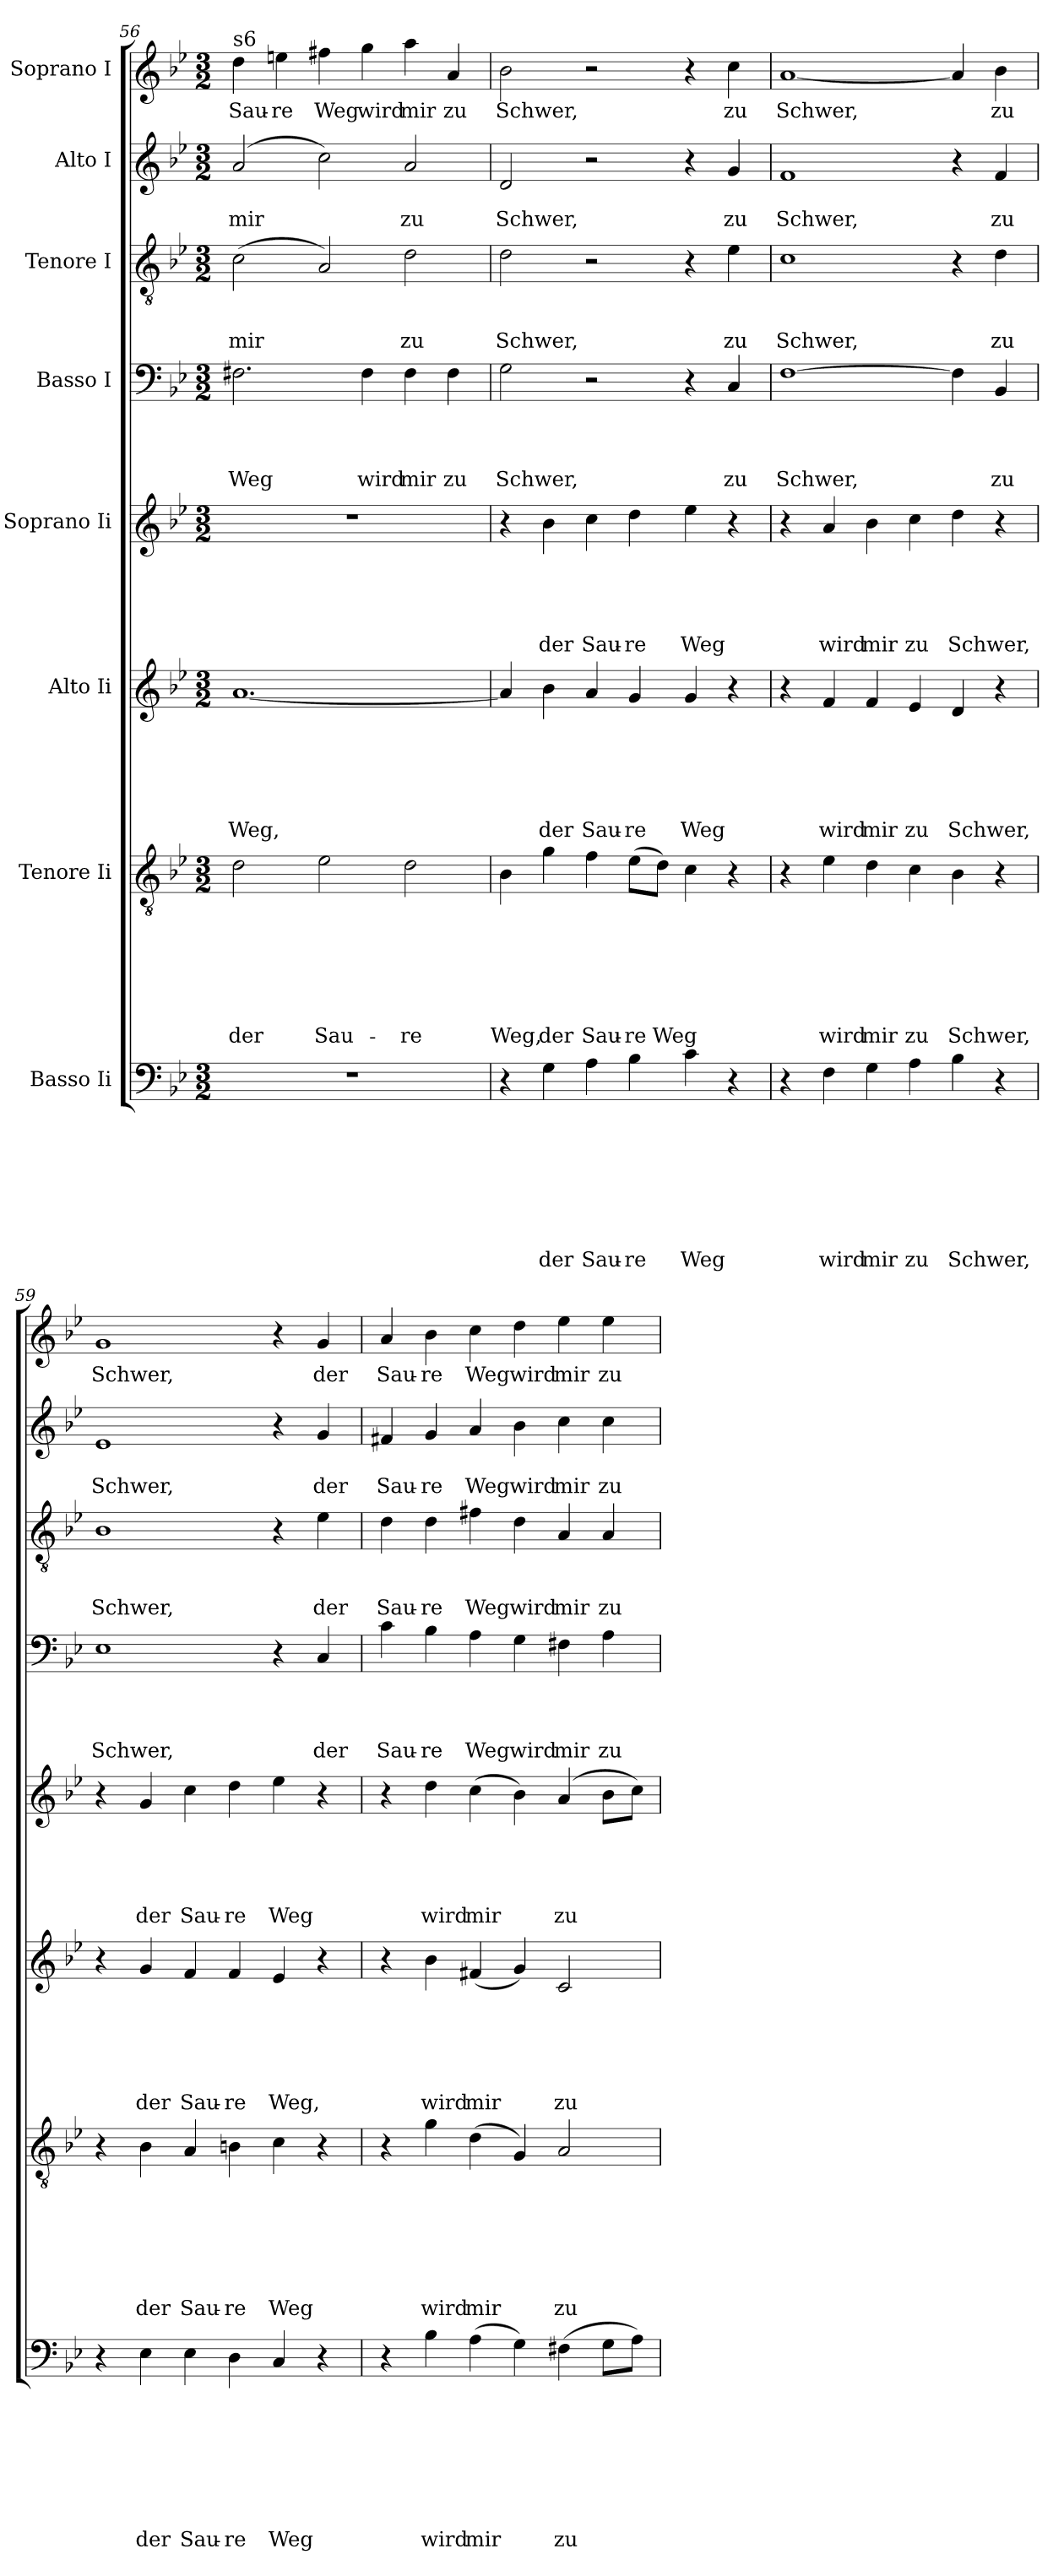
**kern	**text	**text	**text	**text	**text	**text	**text	**text	**kern	**text	**text	**text	**text	**text	**text	**text	**kern	**text	**text	**text	**text	**text	**text	**kern	**text	**text	**text	**text	**text	**kern	**text	**text	**text	**text	**kern	**text	**text	**text	**kern	**text	**text	**kern	**text
*part8	*part8	*part8	*part8	*part8	*part8	*part8	*part8	*part8	*part7	*part7	*part7	*part7	*part7	*part7	*part7	*part7	*part6	*part6	*part6	*part6	*part6	*part6	*part6	*part5	*part5	*part5	*part5	*part5	*part5	*part4	*part4	*part4	*part4	*part4	*part3	*part3	*part3	*part3	*part2	*part2	*part2	*part1	*part1
*staff8	*staff8	*staff8	*staff8	*staff8	*staff8	*staff8	*staff8	*staff8	*staff7	*staff7	*staff7	*staff7	*staff7	*staff7	*staff7	*staff7	*staff6	*staff6	*staff6	*staff6	*staff6	*staff6	*staff6	*staff5	*staff5	*staff5	*staff5	*staff5	*staff5	*staff4	*staff4	*staff4	*staff4	*staff4	*staff3	*staff3	*staff3	*staff3	*staff2	*staff2	*staff2	*staff1	*staff1
*I"Basso Ii	*	*	*	*	*	*	*	*	*I"Tenore Ii	*	*	*	*	*	*	*	*I"Alto Ii	*	*	*	*	*	*	*I"Soprano Ii	*	*	*	*	*	*I"Basso I	*	*	*	*	*I"Tenore I	*	*	*	*I"Alto I	*	*	*I"Soprano I	*
!!LO:LB:g=z
*clefF4	*	*	*	*	*	*	*	*	*clefGv2	*	*	*	*	*	*	*	*clefG2	*	*	*	*	*	*	*clefG2	*	*	*	*	*	*clefF4	*	*	*	*	*clefGv2	*	*	*	*clefG2	*	*	*clefG2	*
*k[b-e-]	*	*	*	*	*	*	*	*	*k[b-e-]	*	*	*	*	*	*	*	*k[b-e-]	*	*	*	*	*	*	*k[b-e-]	*	*	*	*	*	*k[b-e-]	*	*	*	*	*k[b-e-]	*	*	*	*k[b-e-]	*	*	*k[b-e-]	*
*B-:	*	*	*	*	*	*	*	*	*B-:	*	*	*	*	*	*	*	*B-:	*	*	*	*	*	*	*B-:	*	*	*	*	*	*B-:	*	*	*	*	*B-:	*	*	*	*B-:	*	*	*B-:	*
*M3/2	*	*	*	*	*	*	*	*	*M3/2	*	*	*	*	*	*	*	*M3/2	*	*	*	*	*	*	*M3/2	*	*	*	*	*	*M3/2	*	*	*	*	*M3/2	*	*	*	*M3/2	*	*	*M3/2	*
=56	=56	=56	=56	=56	=56	=56	=56	=56	=56	=56	=56	=56	=56	=56	=56	=56	=56	=56	=56	=56	=56	=56	=56	=56	=56	=56	=56	=56	=56	=56	=56	=56	=56	=56	=56	=56	=56	=56	=56	=56	=56	=56	=56
!	!	!	!	!	!	!	!	!	!	!	!	!	!	!	!	!	!	!	!	!	!	!	!	!	!	!	!	!	!	!	!	!	!	!	!	!	!	!	!	!	!	!LO:TX:a:t=s6	!
!LO:N:vis=1	!	!	!	!	!	!	!	!	!	!	!	!	!	!	!	!LO:LY:b	!	!	!	!	!	!	!LO:LY:b	!LO:N:vis=1	!	!	!	!	!	!	!	!	!	!LO:LY:b	!	!	!	!LO:LY:b	!	!	!LO:LY:b	!	!LO:LY:b
1.r	.	.	.	.	.	.	.	.	2d\	.	.	.	.	.	.	der	[<1.a	.	.	.	.	.	Weg,	1.r	.	.	.	.	.	2.F#X\	.	.	.	Weg	(>2c\	.	.	mir	(2a/	.	mir	4dd\	Sau-
!	!	!	!	!	!	!	!	!	!	!	!	!	!	!	!	!	!	!	!	!	!	!	!	!	!	!	!	!	!	!	!	!	!	!	!	!	!	!	!	!	!	!	!LO:LY:b
.	.	.	.	.	.	.	.	.	.	.	.	.	.	.	.	.	.	.	.	.	.	.	.	.	.	.	.	.	.	.	.	.	.	.	.	.	.	.	.	.	.	4een\	-re
!	!	!	!	!	!	!	!	!	!	!	!	!	!	!	!	!LO:LY:b	!	!	!	!	!	!	!	!	!	!	!	!	!	!	!	!	!	!	!	!	!	!	!	!	!	!	!LO:LY:b
.	.	.	.	.	.	.	.	.	2e-\	.	.	.	.	.	.	Sau-	.	.	.	.	.	.	.	.	.	.	.	.	.	.	.	.	.	.	2A/)	.	.	.	2cc\)	.	.	4ff#X\	Weg
!	!	!	!	!	!	!	!	!	!	!	!	!	!	!	!	!	!	!	!	!	!	!	!	!	!	!	!	!	!	!	!	!	!	!LO:LY:b	!	!	!	!	!	!	!	!	!LO:LY:b
.	.	.	.	.	.	.	.	.	.	.	.	.	.	.	.	.	.	.	.	.	.	.	.	.	.	.	.	.	.	4F#\	.	.	.	wird	.	.	.	.	.	.	.	4gg\	wird
!	!	!	!	!	!	!	!	!	!	!	!	!	!	!	!	!LO:LY:b	!	!	!	!	!	!	!	!	!	!	!	!	!	!	!	!	!	!LO:LY:b	!	!	!	!LO:LY:b	!	!	!LO:LY:b	!	!LO:LY:b
.	.	.	.	.	.	.	.	.	2d\	.	.	.	.	.	.	-re	.	.	.	.	.	.	.	.	.	.	.	.	.	4F#\	.	.	.	mir	2d\	.	.	zu	2a/	.	zu	4aa\	mir
!	!	!	!	!	!	!	!	!	!	!	!	!	!	!	!	!	!	!	!	!	!	!	!	!	!	!	!	!	!	!	!	!	!	!LO:LY:b	!	!	!	!	!	!	!	!	!LO:LY:b
.	.	.	.	.	.	.	.	.	.	.	.	.	.	.	.	.	.	.	.	.	.	.	.	.	.	.	.	.	.	4F#\	.	.	.	zu	.	.	.	.	.	.	.	4a/	zu
=57	=57	=57	=57	=57	=57	=57	=57	=57	=57	=57	=57	=57	=57	=57	=57	=57	=57	=57	=57	=57	=57	=57	=57	=57	=57	=57	=57	=57	=57	=57	=57	=57	=57	=57	=57	=57	=57	=57	=57	=57	=57	=57	=57
!	!	!	!	!	!	!	!	!	!	!	!	!	!	!	!	!LO:LY:b	!	!	!	!	!	!	!	!	!	!	!	!	!	!	!	!	!	!LO:LY:b	!	!	!	!LO:LY:b	!	!	!LO:LY:b	!	!LO:LY:b
4r	.	.	.	.	.	.	.	.	4B-\	.	.	.	.	.	.	Weg,	4a/]	.	.	.	.	.	.	4r	.	.	.	.	.	2G\	.	.	.	Schwer,	2d\	.	.	Schwer,	2d/	.	Schwer,	2b-\	Schwer,
!	!	!	!	!	!	!	!	!LO:LY:b	!	!	!	!	!	!	!	!LO:LY:b	!	!	!	!	!	!	!LO:LY:b	!	!	!	!	!	!LO:LY:b	!	!	!	!	!	!	!	!	!	!	!	!	!	!
4G\	.	.	.	.	.	.	.	der	4g\	.	.	.	.	.	.	der	4b-\	.	.	.	.	.	der	4b-\	.	.	.	.	der	.	.	.	.	.	.	.	.	.	.	.	.	.	.
!	!	!	!	!	!	!	!	!LO:LY:b	!	!	!	!	!	!	!	!LO:LY:b	!	!	!	!	!	!	!LO:LY:b	!	!	!	!	!	!LO:LY:b	!	!	!	!	!	!	!	!	!	!	!	!	!	!
4A\	.	.	.	.	.	.	.	Sau-	4f\	.	.	.	.	.	.	Sau-	4a/	.	.	.	.	.	Sau-	4cc\	.	.	.	.	Sau-	2r	.	.	.	.	2r	.	.	.	2r	.	.	2r	.
!	!	!	!	!	!	!	!	!LO:LY:b	!	!	!	!	!	!	!	!LO:LY:b	!	!	!	!	!	!	!LO:LY:b	!	!	!	!	!	!LO:LY:b	!	!	!	!	!	!	!	!	!	!	!	!	!	!
4B-\	.	.	.	.	.	.	.	-re	(>8e-\L	.	.	.	.	.	.	-re	4g/	.	.	.	.	.	-re	4dd\	.	.	.	.	-re	.	.	.	.	.	.	.	.	.	.	.	.	.	.
!	!	!	!	!	!	!	!	!	!	!	!	!	!	!	!	!LO:LY:b	!	!	!	!	!	!	!	!	!	!	!	!	!	!	!	!	!	!	!	!	!	!	!	!	!	!	!
.	.	.	.	.	.	.	.	.	8d\J)	.	.	.	.	.	.	Weg	.	.	.	.	.	.	.	.	.	.	.	.	.	.	.	.	.	.	.	.	.	.	.	.	.	.	.
!	!	!	!	!	!	!	!	!LO:LY:b	!	!	!	!	!	!	!	!	!	!	!	!	!	!	!LO:LY:b	!	!	!	!	!	!LO:LY:b	!	!	!	!	!	!	!	!	!	!	!	!	!	!
4c\	.	.	.	.	.	.	.	Weg	4c\	.	.	.	.	.	.	.	4g/	.	.	.	.	.	Weg	4ee-\	.	.	.	.	Weg	4r	.	.	.	.	4r	.	.	.	4r	.	.	4r	.
!	!	!	!	!	!	!	!	!	!	!	!	!	!	!	!	!	!	!	!	!	!	!	!	!	!	!	!	!	!	!	!	!	!	!LO:LY:b	!	!	!	!LO:LY:b	!	!	!LO:LY:b	!	!LO:LY:b
4r	.	.	.	.	.	.	.	.	4r	.	.	.	.	.	.	.	4r	.	.	.	.	.	.	4r	.	.	.	.	.	4C/	.	.	.	zu	4e-\	.	.	zu	4g/	.	zu	4cc\	zu
=58	=58	=58	=58	=58	=58	=58	=58	=58	=58	=58	=58	=58	=58	=58	=58	=58	=58	=58	=58	=58	=58	=58	=58	=58	=58	=58	=58	=58	=58	=58	=58	=58	=58	=58	=58	=58	=58	=58	=58	=58	=58	=58	=58
!	!	!	!	!	!	!	!	!	!	!	!	!	!	!	!	!	!	!	!	!	!	!	!	!	!	!	!	!	!	!	!	!	!	!LO:LY:b	!	!	!	!LO:LY:b	!	!	!LO:LY:b	!	!LO:LY:b
4r	.	.	.	.	.	.	.	.	4r	.	.	.	.	.	.	.	4r	.	.	.	.	.	.	4r	.	.	.	.	.	[>1F	.	.	.	Schwer,	1c	.	.	Schwer,	1f	.	Schwer,	[<1a	Schwer,
!	!	!	!	!	!	!	!	!LO:LY:b	!	!	!	!	!	!	!	!LO:LY:b	!	!	!	!	!	!	!LO:LY:b	!	!	!	!	!	!LO:LY:b	!	!	!	!	!	!	!	!	!	!	!	!	!	!
4F\	.	.	.	.	.	.	.	wird	4e-\	.	.	.	.	.	.	wird	4f/	.	.	.	.	.	wird	4a/	.	.	.	.	wird	.	.	.	.	.	.	.	.	.	.	.	.	.	.
!	!	!	!	!	!	!	!	!LO:LY:b	!	!	!	!	!	!	!	!LO:LY:b	!	!	!	!	!	!	!LO:LY:b	!	!	!	!	!	!LO:LY:b	!	!	!	!	!	!	!	!	!	!	!	!	!	!
4G\	.	.	.	.	.	.	.	mir	4d\	.	.	.	.	.	.	mir	4f/	.	.	.	.	.	mir	4b-\	.	.	.	.	mir	.	.	.	.	.	.	.	.	.	.	.	.	.	.
!	!	!	!	!	!	!	!	!LO:LY:b	!	!	!	!	!	!	!	!LO:LY:b	!	!	!	!	!	!	!LO:LY:b	!	!	!	!	!	!LO:LY:b	!	!	!	!	!	!	!	!	!	!	!	!	!	!
4A\	.	.	.	.	.	.	.	zu	4c\	.	.	.	.	.	.	zu	4e-/	.	.	.	.	.	zu	4cc\	.	.	.	.	zu	.	.	.	.	.	.	.	.	.	.	.	.	.	.
!	!	!	!	!	!	!	!	!LO:LY:b	!	!	!	!	!	!	!	!LO:LY:b	!	!	!	!	!	!	!LO:LY:b	!	!	!	!	!	!LO:LY:b	!	!	!	!	!	!	!	!	!	!	!	!	!	!
4B-\	.	.	.	.	.	.	.	Schwer,	4B-\	.	.	.	.	.	.	Schwer,	4d/	.	.	.	.	.	Schwer,	4dd\	.	.	.	.	Schwer,	4F\]	.	.	.	.	4r	.	.	.	4r	.	.	4a/]	.
!	!	!	!	!	!	!	!	!	!	!	!	!	!	!	!	!	!	!	!	!	!	!	!	!	!	!	!	!	!	!	!	!	!	!LO:LY:b	!	!	!	!LO:LY:b	!	!	!LO:LY:b	!	!LO:LY:b
4r	.	.	.	.	.	.	.	.	4r	.	.	.	.	.	.	.	4r	.	.	.	.	.	.	4r	.	.	.	.	.	4BB-/	.	.	.	zu	4d\	.	.	zu	4f/	.	zu	4b-\	zu
=59	=59	=59	=59	=59	=59	=59	=59	=59	=59	=59	=59	=59	=59	=59	=59	=59	=59	=59	=59	=59	=59	=59	=59	=59	=59	=59	=59	=59	=59	=59	=59	=59	=59	=59	=59	=59	=59	=59	=59	=59	=59	=59	=59
!	!	!	!	!	!	!	!	!	!	!	!	!	!	!	!	!	!	!	!	!	!	!	!	!	!	!	!	!	!	!	!	!	!	!LO:LY:b	!	!	!	!LO:LY:b	!	!	!LO:LY:b	!	!LO:LY:b
4r	.	.	.	.	.	.	.	.	4r	.	.	.	.	.	.	.	4r	.	.	.	.	.	.	4r	.	.	.	.	.	1E-	.	.	.	Schwer,	1B-	.	.	Schwer,	1e-	.	Schwer,	1g	Schwer,
!	!	!	!	!	!	!	!	!LO:LY:b	!	!	!	!	!	!	!	!LO:LY:b	!	!	!	!	!	!	!LO:LY:b	!	!	!	!	!	!LO:LY:b	!	!	!	!	!	!	!	!	!	!	!	!	!	!
4E-\	.	.	.	.	.	.	.	der	4B-\	.	.	.	.	.	.	der	4g/	.	.	.	.	.	der	4g/	.	.	.	.	der	.	.	.	.	.	.	.	.	.	.	.	.	.	.
!	!	!	!	!	!	!	!	!LO:LY:b	!	!	!	!	!	!	!	!LO:LY:b	!	!	!	!	!	!	!LO:LY:b	!	!	!	!	!	!LO:LY:b	!	!	!	!	!	!	!	!	!	!	!	!	!	!
4E-\	.	.	.	.	.	.	.	Sau-	4A/	.	.	.	.	.	.	Sau-	4f/	.	.	.	.	.	Sau-	4cc\	.	.	.	.	Sau-	.	.	.	.	.	.	.	.	.	.	.	.	.	.
!	!	!	!	!	!	!	!	!LO:LY:b	!	!	!	!	!	!	!	!LO:LY:b	!	!	!	!	!	!	!LO:LY:b	!	!	!	!	!	!LO:LY:b	!	!	!	!	!	!	!	!	!	!	!	!	!	!
4D\	.	.	.	.	.	.	.	-re	4Bn\	.	.	.	.	.	.	-re	4f/	.	.	.	.	.	-re	4dd\	.	.	.	.	-re	.	.	.	.	.	.	.	.	.	.	.	.	.	.
!	!	!	!	!	!	!	!	!LO:LY:b	!	!	!	!	!	!	!	!LO:LY:b	!	!	!	!	!	!	!LO:LY:b	!	!	!	!	!	!LO:LY:b	!	!	!	!	!	!	!	!	!	!	!	!	!	!
4C/	.	.	.	.	.	.	.	Weg	4c\	.	.	.	.	.	.	Weg	4e-/	.	.	.	.	.	Weg,	4ee-\	.	.	.	.	Weg	4r	.	.	.	.	4r	.	.	.	4r	.	.	4r	.
!	!	!	!	!	!	!	!	!	!	!	!	!	!	!	!	!	!	!	!	!	!	!	!	!	!	!	!	!	!	!	!	!	!	!LO:LY:b	!	!	!	!LO:LY:b	!	!	!LO:LY:b	!	!LO:LY:b
4r	.	.	.	.	.	.	.	.	4r	.	.	.	.	.	.	.	4r	.	.	.	.	.	.	4r	.	.	.	.	.	4C/	.	.	.	der	4e-\	.	.	der	4g/	.	der	4g/	der
!!LO:PB:g=z
=60	=60	=60	=60	=60	=60	=60	=60	=60	=60	=60	=60	=60	=60	=60	=60	=60	=60	=60	=60	=60	=60	=60	=60	=60	=60	=60	=60	=60	=60	=60	=60	=60	=60	=60	=60	=60	=60	=60	=60	=60	=60	=60	=60
!	!	!	!	!	!	!	!	!	!	!	!	!	!	!	!	!	!	!	!	!	!	!	!	!	!	!	!	!	!	!	!	!	!	!LO:LY:b	!	!	!	!LO:LY:b	!	!	!LO:LY:b	!	!LO:LY:b
4r	.	.	.	.	.	.	.	.	4r	.	.	.	.	.	.	.	4r	.	.	.	.	.	.	4r	.	.	.	.	.	4c\	.	.	.	Sau-	4d\	.	.	Sau-	4f#X/	.	Sau-	4a/	Sau-
!	!	!	!	!	!	!	!	!LO:LY:b	!	!	!	!	!	!	!	!LO:LY:b	!	!	!	!	!	!	!LO:LY:b	!	!	!	!	!	!LO:LY:b	!	!	!	!	!LO:LY:b	!	!	!	!LO:LY:b	!	!	!LO:LY:b	!	!LO:LY:b
4B-\	.	.	.	.	.	.	.	wird	4g\	.	.	.	.	.	.	wird	4b-\	.	.	.	.	.	wird	4dd\	.	.	.	.	wird	4B-\	.	.	.	-re	4d\	.	.	-re	4g/	.	-re	4b-\	-re
!	!	!	!	!	!	!	!	!LO:LY:b	!	!	!	!	!	!	!	!LO:LY:b	!	!	!	!	!	!	!LO:LY:b	!	!	!	!	!	!LO:LY:b	!	!	!	!	!LO:LY:b	!	!	!	!LO:LY:b	!	!	!LO:LY:b	!	!LO:LY:b
(>4A\	.	.	.	.	.	.	.	mir	(>4d\	.	.	.	.	.	.	mir	(<4f#X/	.	.	.	.	.	mir	(>4cc\	.	.	.	.	mir	4A\	.	.	.	Weg	4f#X\	.	.	Weg	4a/	.	Weg	4cc\	Weg
!	!	!	!	!	!	!	!	!	!	!	!	!	!	!	!	!	!	!	!	!	!	!	!	!	!	!	!	!	!	!	!	!	!	!LO:LY:b	!	!	!	!LO:LY:b	!	!	!LO:LY:b	!	!LO:LY:b
4G\)	.	.	.	.	.	.	.	.	4G/)	.	.	.	.	.	.	.	4g/)	.	.	.	.	.	.	4b-\)	.	.	.	.	.	4G\	.	.	.	wird	4d\	.	.	wird	4b-\	.	wird	4dd\	wird
!	!	!	!	!	!	!	!	!LO:LY:b	!	!	!	!	!	!	!	!LO:LY:b	!	!	!	!	!	!	!LO:LY:b	!	!	!	!	!	!LO:LY:b	!	!	!	!	!LO:LY:b	!	!	!	!LO:LY:b	!	!	!LO:LY:b	!	!LO:LY:b
(>4F#X\	.	.	.	.	.	.	.	zu	2A/	.	.	.	.	.	.	zu	2c/	.	.	.	.	.	zu	(4a/	.	.	.	.	zu	4F#X\	.	.	.	mir	4A/	.	.	mir	4cc\	.	mir	4ee-\	mir
!	!	!	!	!	!	!	!	!	!	!	!	!	!	!	!	!	!	!	!	!	!	!	!	!	!	!	!	!	!	!	!	!	!	!LO:LY:b	!	!	!	!LO:LY:b	!	!	!LO:LY:b	!	!LO:LY:b
8G\L	.	.	.	.	.	.	.	.	.	.	.	.	.	.	.	.	.	.	.	.	.	.	.	8b-\L	.	.	.	.	.	4A\	.	.	.	zu	4A/	.	.	zu	4cc\	.	zu	4ee-\	zu
8A\J)	.	.	.	.	.	.	.	.	.	.	.	.	.	.	.	.	.	.	.	.	.	.	.	8cc\J)	.	.	.	.	.	.	.	.	.	.	.	.	.	.	.	.	.	.	.
=	=	=	=	=	=	=	=	=	=	=	=	=	=	=	=	=	=	=	=	=	=	=	=	=	=	=	=	=	=	=	=	=	=	=	=	=	=	=	=	=	=	=	=
*-	*-	*-	*-	*-	*-	*-	*-	*-	*-	*-	*-	*-	*-	*-	*-	*-	*-	*-	*-	*-	*-	*-	*-	*-	*-	*-	*-	*-	*-	*-	*-	*-	*-	*-	*-	*-	*-	*-	*-	*-	*-	*-	*-
